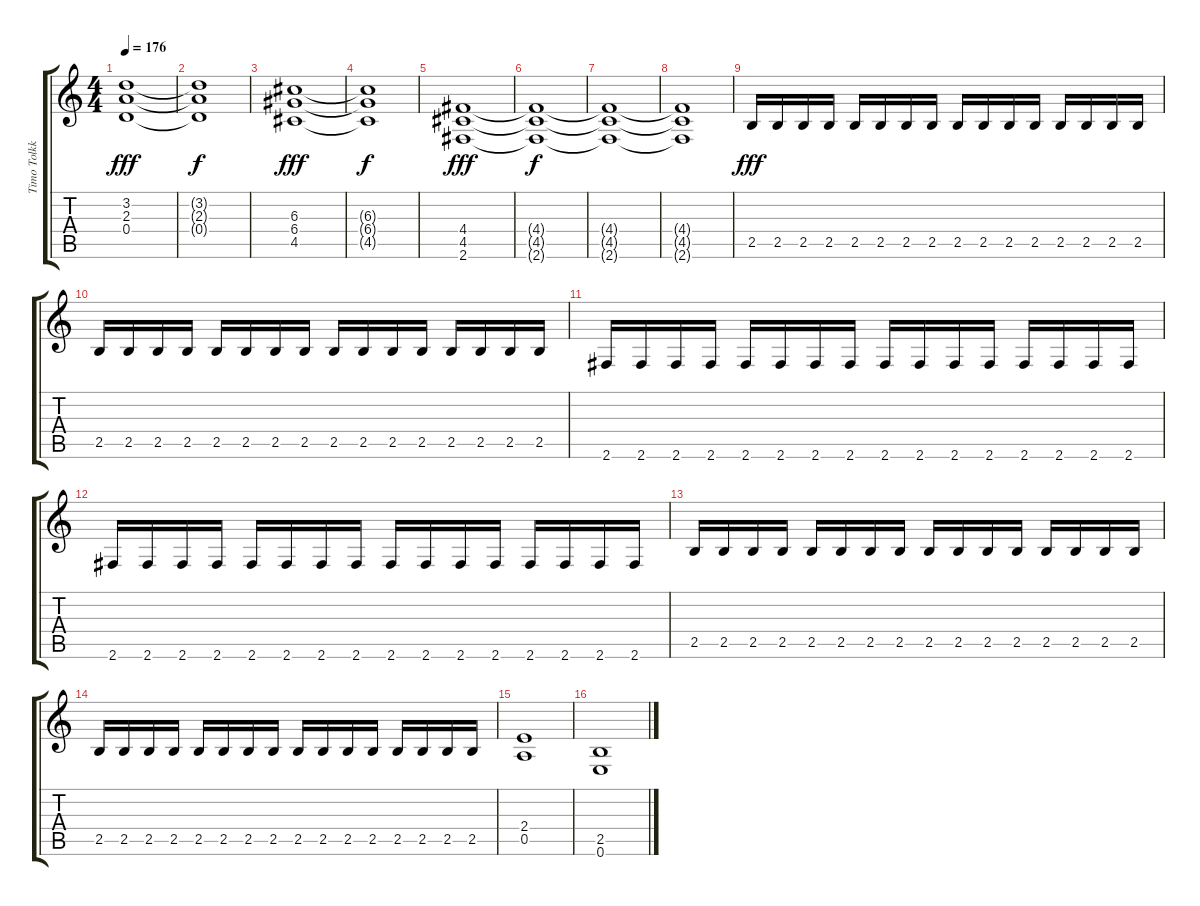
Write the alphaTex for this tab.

\track ("Timo Tolkki" "Timo Tolkk") {instrument distortionguitar}
\staff {score tabs}
\tuning (E4 B3 G3 D3 A2 E2) {hide}
\ts (4 4)
\tempo 176
\clef g2
\ks c
(3.2 2.3 0.4).1{dy fff} |
(3.2{t} 2.3{t} 0.4{t}).1{dy f} |
(6.3 6.4 4.5).1{dy fff} |
(6.3{t} 6.4{t} 4.5{t}).1{dy f} |
(4.4 4.5 2.6).1{dy fff} |
(4.4{t} 4.5{t} 2.6{t}).1{dy f} |
(4.4{t} 4.5{t} 2.6{t}).1 |
(4.4{t} 4.5{t} 2.6{t}).1 |
2.5.16{dy fff} 2.5.16 2.5.16 2.5.16 2.5.16 2.5.16 2.5.16 2.5.16 2.5.16 2.5.16 2.5.16 2.5.16 2.5.16 2.5.16 2.5.16 2.5.16 |
2.5.16 2.5.16 2.5.16 2.5.16 2.5.16 2.5.16 2.5.16 2.5.16 2.5.16 2.5.16 2.5.16 2.5.16 2.5.16 2.5.16 2.5.16 2.5.16 |
2.6.16 2.6.16 2.6.16 2.6.16 2.6.16 2.6.16 2.6.16 2.6.16 2.6.16 2.6.16 2.6.16 2.6.16 2.6.16 2.6.16 2.6.16 2.6.16 |
2.6.16 2.6.16 2.6.16 2.6.16 2.6.16 2.6.16 2.6.16 2.6.16 2.6.16 2.6.16 2.6.16 2.6.16 2.6.16 2.6.16 2.6.16 2.6.16 |
2.5.16 2.5.16 2.5.16 2.5.16 2.5.16 2.5.16 2.5.16 2.5.16 2.5.16 2.5.16 2.5.16 2.5.16 2.5.16 2.5.16 2.5.16 2.5.16 |
2.5.16 2.5.16 2.5.16 2.5.16 2.5.16 2.5.16 2.5.16 2.5.16 2.5.16 2.5.16 2.5.16 2.5.16 2.5.16 2.5.16 2.5.16 2.5.16 |
(2.4 0.5).1 |
(2.5 0.6).1
